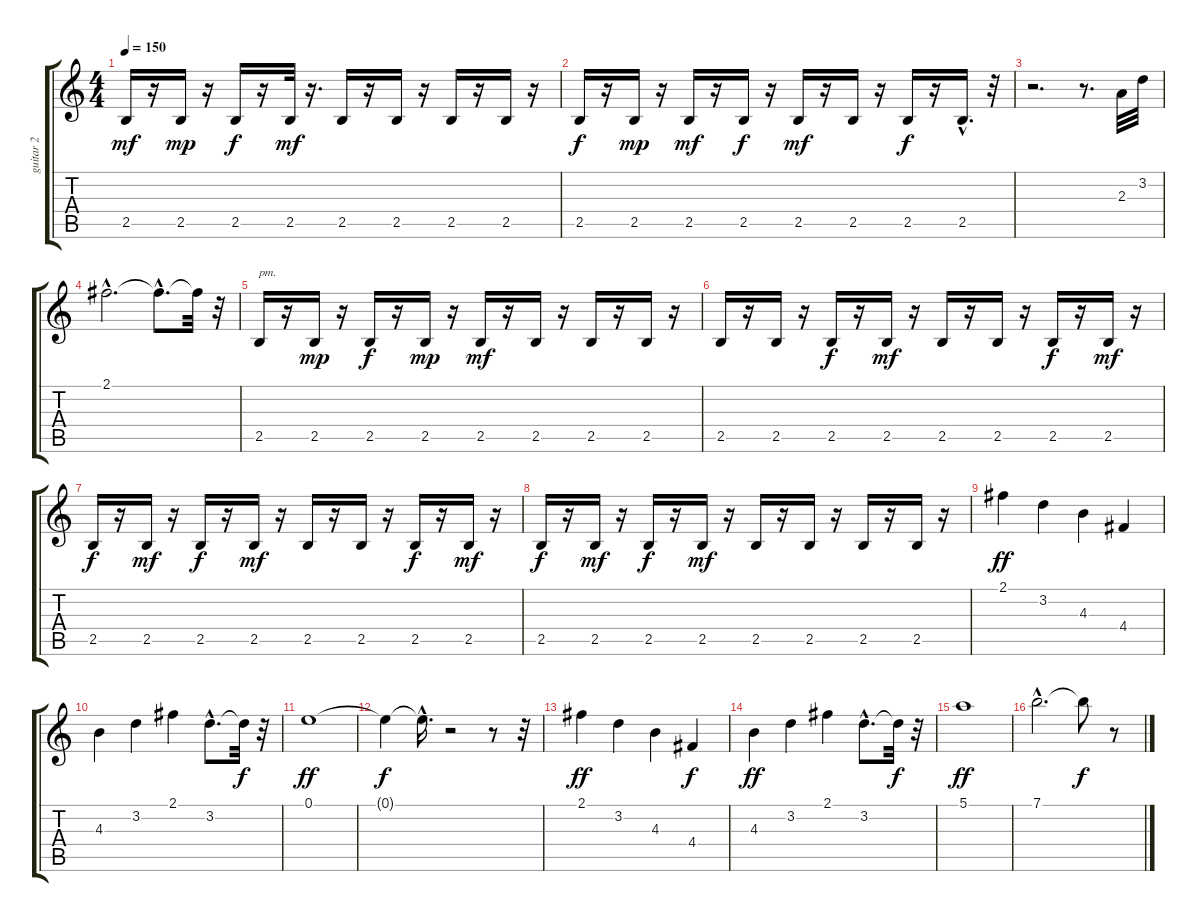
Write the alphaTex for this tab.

\track ("guitar 2" "guitar 2") {instrument distortionguitar}
\staff {score tabs}
\tuning (E4 B3 G3 D3 A2 E2) {hide}
\ts (4 4)
\tempo 150
\clef g2
\ks c
2.5.16{dy mf} r.16 2.5.16{dy mp} r.16 2.5.16{dy f} r.16 2.5.32{dy mf} r.16{d} 2.5.16 r.16 2.5.16 r.16 2.5.16 r.16 2.5.16 r.16 |
2.5.16{dy f} r.16 2.5.16{dy mp} r.16 2.5.16{dy mf} r.16 2.5.16{dy f} r.16 2.5.16{dy mf} r.16 2.5.16 r.16 2.5.16{dy f} r.16 2.5{hac}.16{d} r.32 |
r.2{d} r.8{d} 2.3.32 3.2.32 |
2.1{hac}.2{d} 2.1{hac t}.8{d} 2.1{t}.32 r.32 |
2.5.16{txt "pm."} r.16 2.5.16{dy mp} r.16 2.5.16{dy f} r.16 2.5.16{dy mp} r.16 2.5.16{dy mf} r.16 2.5.16 r.16 2.5.16 r.16 2.5.16 r.16 |
2.5.16 r.16 2.5.16 r.16 2.5.16{dy f} r.16 2.5.16{dy mf} r.16 2.5.16 r.16 2.5.16 r.16 2.5.16{dy f} r.16 2.5.16{dy mf} r.16 |
2.5.16{dy f} r.16 2.5.16{dy mf} r.16 2.5.16{dy f} r.16 2.5.16{dy mf} r.16 2.5.16 r.16 2.5.16 r.16 2.5.16{dy f} r.16 2.5.16{dy mf} r.16 |
2.5.16{dy f} r.16 2.5.16{dy mf} r.16 2.5.16{dy f} r.16 2.5.16{dy mf} r.16 2.5.16 r.16 2.5.16 r.16 2.5.16 r.16 2.5.16 r.16 |
2.1.4{dy ff} 3.2.4 4.3.4 4.4.4 |
4.3.4 3.2.4 2.1.4 3.2{hac}.8{d} 3.2{t}.32{dy f} r.32 |
0.1.1{dy ff} |
0.1{t}.4{dy f} 0.1{hac t}.16{d} r.2 r.8 r.32 |
2.1.4{dy ff} 3.2.4 4.3.4 4.4.4{dy f} |
4.3.4{dy ff} 3.2.4 2.1.4 3.2{hac}.8{d} 3.2{t}.32{dy f} r.32 |
5.1.1{dy ff} |
7.1{hac}.2{d} 7.1{t}.8{dy f} r.8
